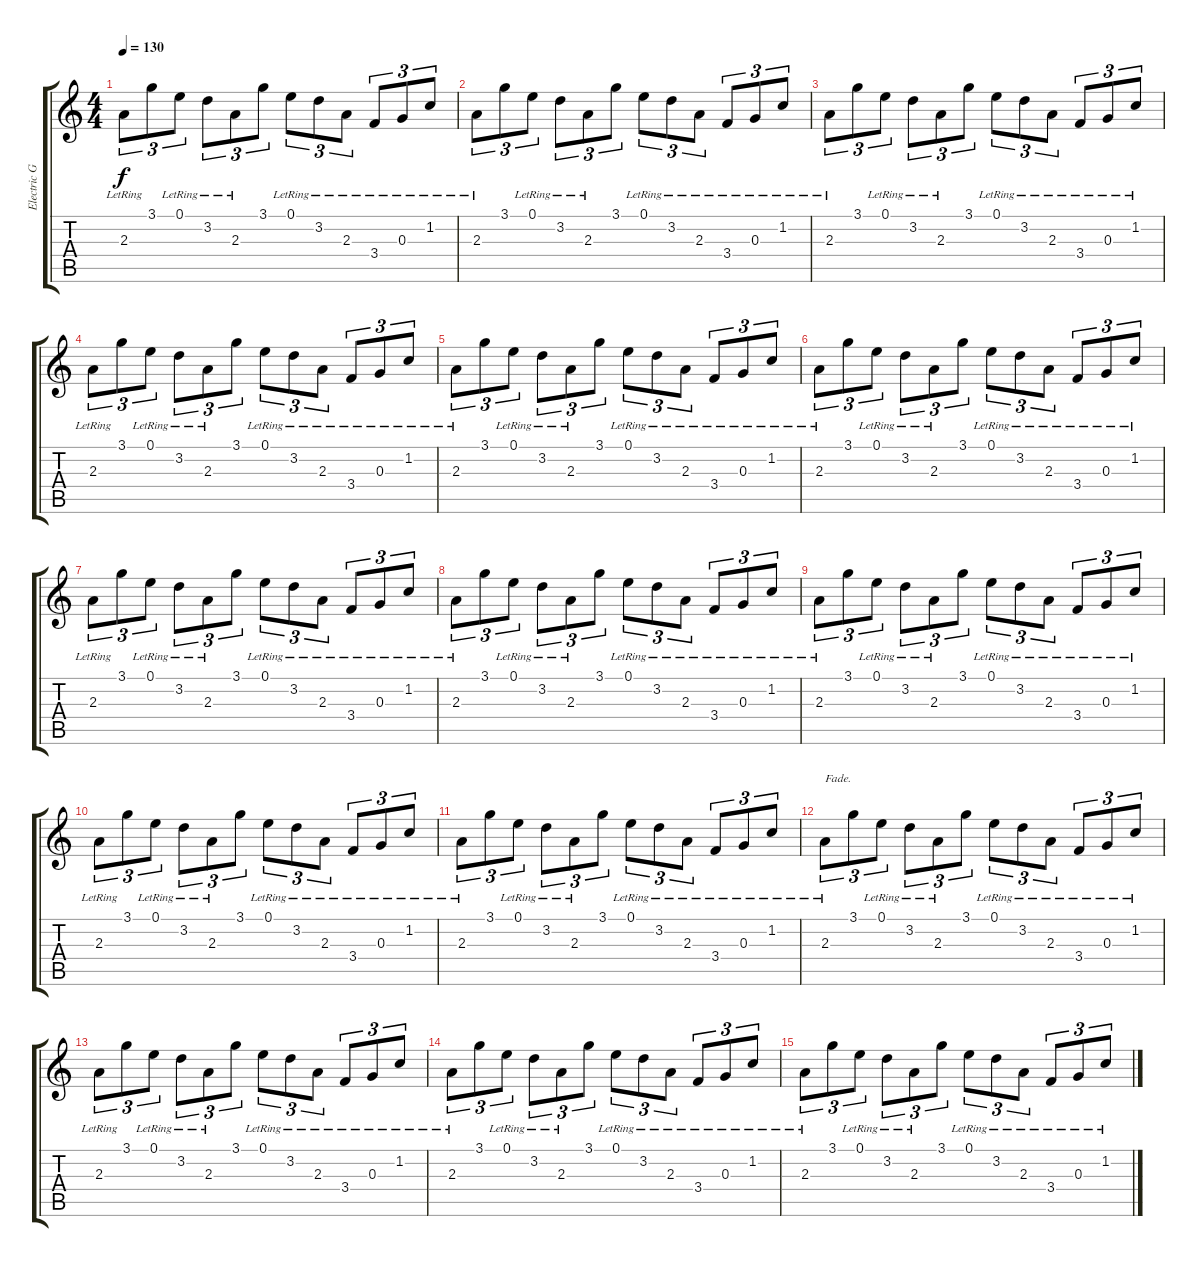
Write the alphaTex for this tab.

\track ("Electric Guitar Two (Delay / Solo)" "Electric G") {instrument electricguitarjazz}
\staff {score tabs}
\tuning (E4 B3 G3 D3 A2 E2) {hide}
\ts (4 4)
\tempo 130
\clef g2
\ks c
2.3{lr}.8{tu (3 2) dy f} 3.1.8{tu (3 2)} 0.1{lr}.8{tu (3 2)} 3.2{lr}.8{tu (3 2)} 2.3{lr}.8{tu (3 2)} 3.1.8{tu (3 2)} 0.1{lr}.8{tu (3 2)} 3.2{lr}.8{tu (3 2)} 2.3{lr}.8{tu (3 2)} 3.4{lr}.8{tu (3 2)} 0.3{lr}.8{tu (3 2)} 1.2{lr}.8{tu (3 2)} |
2.3{lr}.8{tu (3 2)} 3.1.8{tu (3 2)} 0.1{lr}.8{tu (3 2)} 3.2{lr}.8{tu (3 2)} 2.3{lr}.8{tu (3 2)} 3.1.8{tu (3 2)} 0.1{lr}.8{tu (3 2)} 3.2{lr}.8{tu (3 2)} 2.3{lr}.8{tu (3 2)} 3.4{lr}.8{tu (3 2)} 0.3{lr}.8{tu (3 2)} 1.2{lr}.8{tu (3 2)} |
2.3{lr}.8{tu (3 2)} 3.1.8{tu (3 2)} 0.1{lr}.8{tu (3 2)} 3.2{lr}.8{tu (3 2)} 2.3{lr}.8{tu (3 2)} 3.1.8{tu (3 2)} 0.1{lr}.8{tu (3 2)} 3.2{lr}.8{tu (3 2)} 2.3{lr}.8{tu (3 2)} 3.4{lr}.8{tu (3 2)} 0.3{lr}.8{tu (3 2)} 1.2{lr}.8{tu (3 2)} |
2.3{lr}.8{tu (3 2)} 3.1.8{tu (3 2)} 0.1{lr}.8{tu (3 2)} 3.2{lr}.8{tu (3 2)} 2.3{lr}.8{tu (3 2)} 3.1.8{tu (3 2)} 0.1{lr}.8{tu (3 2)} 3.2{lr}.8{tu (3 2)} 2.3{lr}.8{tu (3 2)} 3.4{lr}.8{tu (3 2)} 0.3{lr}.8{tu (3 2)} 1.2{lr}.8{tu (3 2)} |
2.3{lr}.8{tu (3 2)} 3.1.8{tu (3 2)} 0.1{lr}.8{tu (3 2)} 3.2{lr}.8{tu (3 2)} 2.3{lr}.8{tu (3 2)} 3.1.8{tu (3 2)} 0.1{lr}.8{tu (3 2)} 3.2{lr}.8{tu (3 2)} 2.3{lr}.8{tu (3 2)} 3.4{lr}.8{tu (3 2)} 0.3{lr}.8{tu (3 2)} 1.2{lr}.8{tu (3 2)} |
2.3{lr}.8{tu (3 2)} 3.1.8{tu (3 2)} 0.1{lr}.8{tu (3 2)} 3.2{lr}.8{tu (3 2)} 2.3{lr}.8{tu (3 2)} 3.1.8{tu (3 2)} 0.1{lr}.8{tu (3 2)} 3.2{lr}.8{tu (3 2)} 2.3{lr}.8{tu (3 2)} 3.4{lr}.8{tu (3 2)} 0.3{lr}.8{tu (3 2)} 1.2{lr}.8{tu (3 2)} |
2.3{lr}.8{tu (3 2)} 3.1.8{tu (3 2)} 0.1{lr}.8{tu (3 2)} 3.2{lr}.8{tu (3 2)} 2.3{lr}.8{tu (3 2)} 3.1.8{tu (3 2)} 0.1{lr}.8{tu (3 2)} 3.2{lr}.8{tu (3 2)} 2.3{lr}.8{tu (3 2)} 3.4{lr}.8{tu (3 2)} 0.3{lr}.8{tu (3 2)} 1.2{lr}.8{tu (3 2)} |
2.3{lr}.8{tu (3 2)} 3.1.8{tu (3 2)} 0.1{lr}.8{tu (3 2)} 3.2{lr}.8{tu (3 2)} 2.3{lr}.8{tu (3 2)} 3.1.8{tu (3 2)} 0.1{lr}.8{tu (3 2)} 3.2{lr}.8{tu (3 2)} 2.3{lr}.8{tu (3 2)} 3.4{lr}.8{tu (3 2)} 0.3{lr}.8{tu (3 2)} 1.2{lr}.8{tu (3 2)} |
2.3{lr}.8{tu (3 2)} 3.1.8{tu (3 2)} 0.1{lr}.8{tu (3 2)} 3.2{lr}.8{tu (3 2)} 2.3{lr}.8{tu (3 2)} 3.1.8{tu (3 2)} 0.1{lr}.8{tu (3 2)} 3.2{lr}.8{tu (3 2)} 2.3{lr}.8{tu (3 2)} 3.4{lr}.8{tu (3 2)} 0.3{lr}.8{tu (3 2)} 1.2{lr}.8{tu (3 2)} |
2.3{lr}.8{tu (3 2)} 3.1.8{tu (3 2)} 0.1{lr}.8{tu (3 2)} 3.2{lr}.8{tu (3 2)} 2.3{lr}.8{tu (3 2)} 3.1.8{tu (3 2)} 0.1{lr}.8{tu (3 2)} 3.2{lr}.8{tu (3 2)} 2.3{lr}.8{tu (3 2)} 3.4{lr}.8{tu (3 2)} 0.3{lr}.8{tu (3 2)} 1.2{lr}.8{tu (3 2)} |
2.3{lr}.8{tu (3 2)} 3.1.8{tu (3 2)} 0.1{lr}.8{tu (3 2)} 3.2{lr}.8{tu (3 2)} 2.3{lr}.8{tu (3 2)} 3.1.8{tu (3 2)} 0.1{lr}.8{tu (3 2)} 3.2{lr}.8{tu (3 2)} 2.3{lr}.8{tu (3 2)} 3.4{lr}.8{tu (3 2)} 0.3{lr}.8{tu (3 2)} 1.2{lr}.8{tu (3 2)} |
2.3{lr}.8{tu (3 2) txt "Fade." volume 0} 3.1.8{tu (3 2)} 0.1{lr}.8{tu (3 2)} 3.2{lr}.8{tu (3 2)} 2.3{lr}.8{tu (3 2)} 3.1.8{tu (3 2)} 0.1{lr}.8{tu (3 2)} 3.2{lr}.8{tu (3 2)} 2.3{lr}.8{tu (3 2)} 3.4{lr}.8{tu (3 2)} 0.3{lr}.8{tu (3 2)} 1.2{lr}.8{tu (3 2)} |
2.3{lr}.8{tu (3 2)} 3.1.8{tu (3 2)} 0.1{lr}.8{tu (3 2)} 3.2{lr}.8{tu (3 2)} 2.3{lr}.8{tu (3 2)} 3.1.8{tu (3 2)} 0.1{lr}.8{tu (3 2)} 3.2{lr}.8{tu (3 2)} 2.3{lr}.8{tu (3 2)} 3.4{lr}.8{tu (3 2)} 0.3{lr}.8{tu (3 2)} 1.2{lr}.8{tu (3 2)} |
2.3{lr}.8{tu (3 2)} 3.1.8{tu (3 2)} 0.1{lr}.8{tu (3 2)} 3.2{lr}.8{tu (3 2)} 2.3{lr}.8{tu (3 2)} 3.1.8{tu (3 2)} 0.1{lr}.8{tu (3 2)} 3.2{lr}.8{tu (3 2)} 2.3{lr}.8{tu (3 2)} 3.4{lr}.8{tu (3 2)} 0.3{lr}.8{tu (3 2)} 1.2{lr}.8{tu (3 2)} |
2.3{lr}.8{tu (3 2)} 3.1.8{tu (3 2)} 0.1{lr}.8{tu (3 2)} 3.2{lr}.8{tu (3 2)} 2.3{lr}.8{tu (3 2)} 3.1.8{tu (3 2)} 0.1{lr}.8{tu (3 2)} 3.2{lr}.8{tu (3 2)} 2.3{lr}.8{tu (3 2)} 3.4{lr}.8{tu (3 2)} 0.3{lr}.8{tu (3 2)} 1.2{lr}.8{tu (3 2)}
